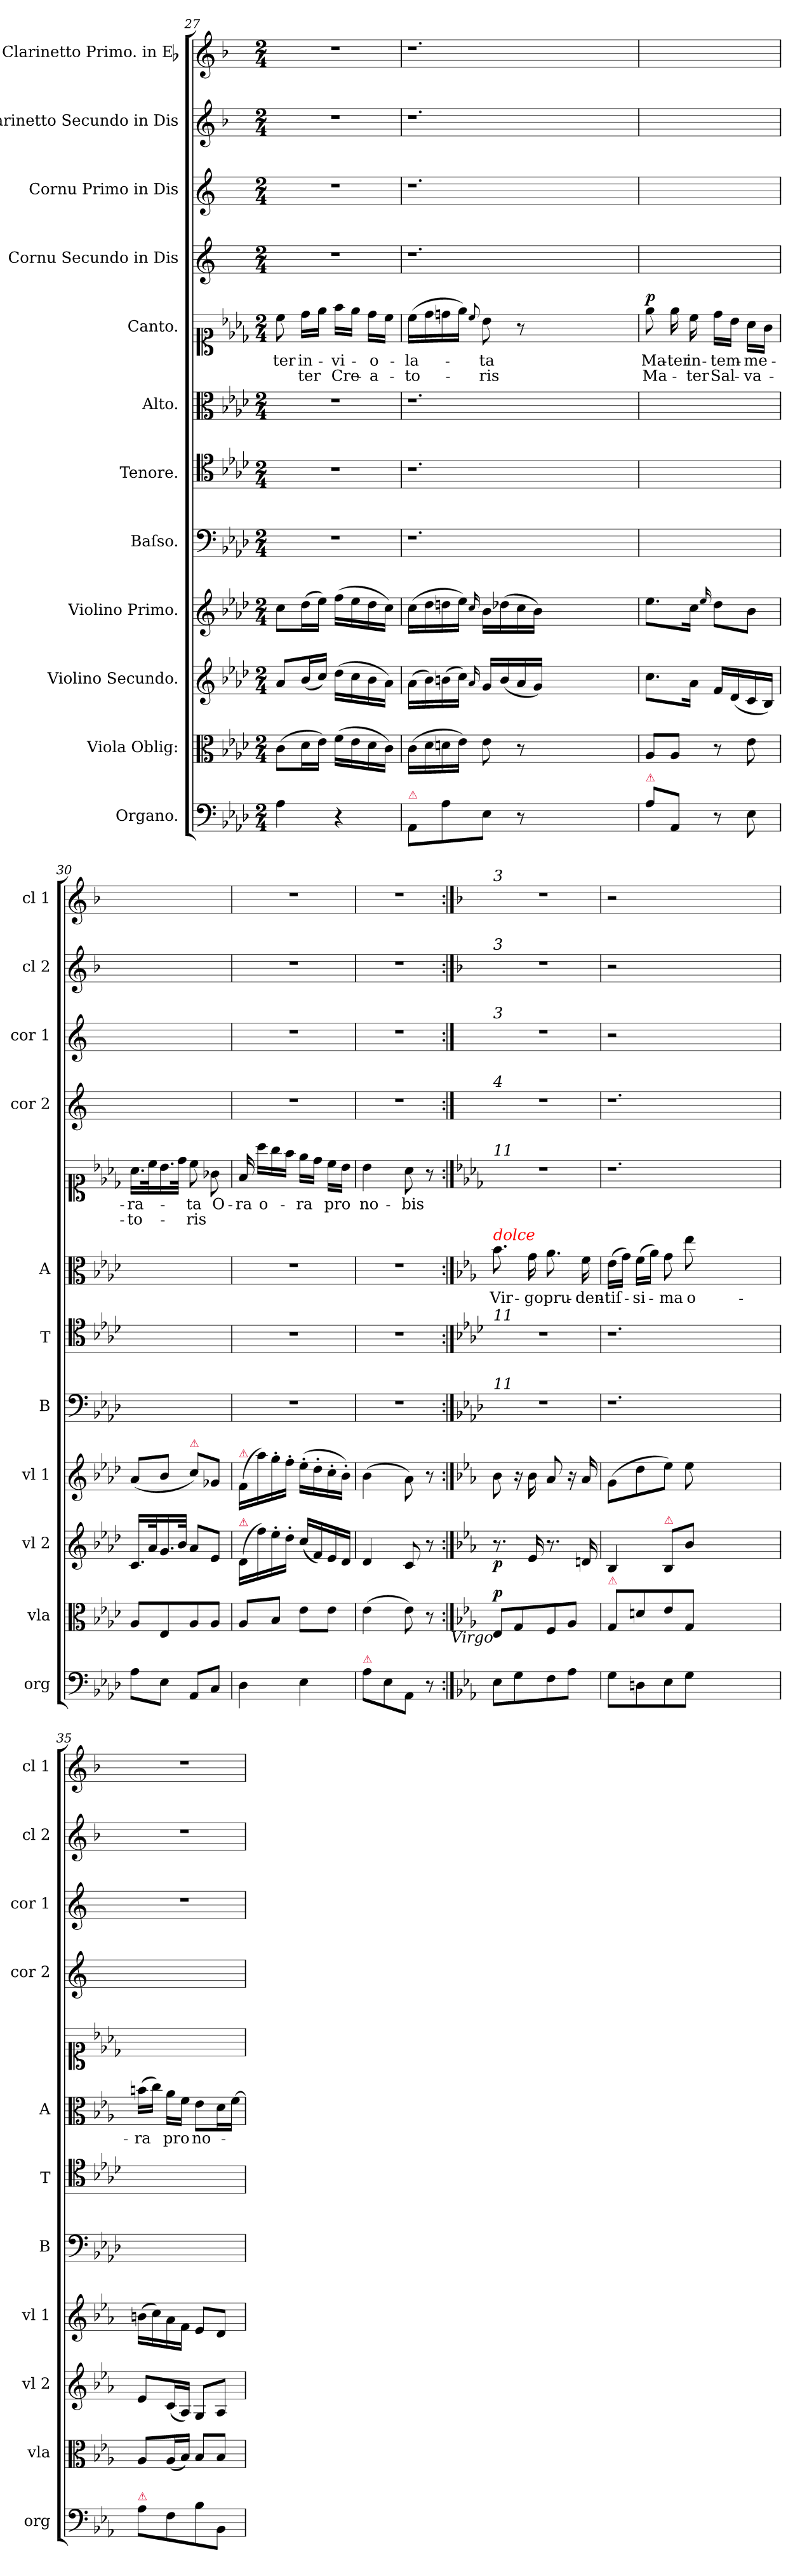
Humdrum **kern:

**kern	**kern	**dynam	**kern	**dynam	**kern	**dynam	**kern	**kern	**kern	**text	**kern	**text	**text	**dynam	**kern	**kern	**kern	**kern
*part12	*part11	*part11	*part10	*part10	*part9	*part9	*part8	*part7	*part6	*part6	*part5	*part5	*part5	*part5	*part4	*part3	*part2	*part1
*staff12	*staff11	*staff11	*staff10	*staff10	*staff9	*staff9	*staff8	*staff7	*staff6	*staff6	*staff5	*staff5	*staff5	*staff5	*staff4	*staff3	*staff2	*staff1
*I"Organo.	*I"Viola Oblig:	*	*I"Violino Secundo.	*	*I"Violino Primo.	*	*I"Baſso.	*I"Tenore.	*I"Alto.	*	*I"Canto.	*	*	*	*I"Cornu Secundo in Dis	*I"Cornu Primo in Dis	*I"Clarinetto Secundo in Dis	*I"Clarinetto Primo. in Eb
*I'org	*I'vla	*	*I'vl 2	*	*I'vl 1	*	*I'B	*I'T	*I'A	*	*	*	*	*	*I'cor 2	*I'cor 1	*I'cl 2	*I'cl 1
*clefF4	*clefC3	*	*clefG2	*	*clefG2	*	*clefF4	*clefC4	*clefC3	*	*clefC1	*	*	*	*clefG2	*clefG2	*clefG2	*clefG2
*	*	*	*	*	*	*	*	*	*	*	*	*	*	*	*ITrd5c9	*ITrd5c9	*ITrd1c2	*ITrd1c2
*k[b-e-a-d-]	*k[b-e-a-d-]	*	*k[b-e-a-d-]	*	*k[b-e-a-d-]	*	*k[b-e-a-d-]	*k[b-e-a-d-]	*k[b-e-a-d-]	*	*k[b-e-a-d-]	*	*	*	*	*	*k[b-e-a-]	*k[b-e-a-]
*M2/4	*M2/4	*	*M2/4	*	*M2/4	*	*M2/4	*M2/4	*M2/4	*	*M2/4	*	*	*	*M2/4	*M2/4	*M2/4	*M2/4
=27	=27	=27	=27	=27	=27	=27	=27	=27	=27	=27	=27	=27	=27	=27	=27	=27	=27	=27
4A-\	(8c\L	.	8a-/L	.	8cc\L	.	2r	2r	2r	.	8cc\	-ter	.	.	2r	2r	2r	2r
.	16d-\L	.	(16b-/L	.	(16dd-\L	.	.	.	.	.	16dd-\LL	in-	-ter	.	.	.	.	.
.	16e-\JJ)	.	16cc/JJ)	.	16ee-\JJ)	.	.	.	.	.	16ee-\JJ	.	.	.	.	.	.	.
4r	(16f\LL	.	(16dd-\LL	.	(16ff\LL	.	.	.	.	.	16ff\LL	-vi-	Cre-	.	.	.	.	.
.	16e-\	.	16cc\	.	16ee-\	.	.	.	.	.	16ee-\JJ	.	.	.	.	.	.	.
.	16d-\	.	16b-\	.	16dd-\	.	.	.	.	.	16dd-\LL	-o-	-a-	.	.	.	.	.
.	16c\JJ)	.	16a-\JJ)	.	16cc\JJ)	.	.	.	.	.	16cc\JJ	.	.	.	.	.	.	.
=28	=28	=28	=28	=28	=28	=28	=28	=28	=28	=28	=28	=28	=28	=28	=28	=28	=28	=28
!LO:TX:a:color=crimson:t=⚠	!	!	!	!	!	!	!	!	!	!	!	!	!	!	!	!	!	!
8AA-/L	(16c\LL	.	(16a-\LL	.	(16cc\LL	.	1.r	1.r	1.r	.	(16cc\LL	-la-	-to-	.	1.r	1.r	1.r	1.r
.	16d-\	.	16b-\)	.	16dd-\	.	.	.	.	.	16dd-\	.	.	.	.	.	.	.
8A-\	16dn\	.	(16bn\	.	16ddn\	.	.	.	.	.	16ddn\	.	.	.	.	.	.	.
.	16e-\JJ)	.	16cc\JJ)	.	16ee-\JJ)	.	.	.	.	.	16ee-\JJ)	.	.	.	.	.	.	.
.	.	.	16qqa-/	.	16qqcc/	.	.	.	.	.	8qqcc/	.	.	.	.	.	.	.
8E-\J	8e-\	.	16g/LL	.	16b-\LL	.	.	.	.	.	8b-\	-ta	-ris	.	.	.	.	.
.	.	.	(16b/	.	(16dd-X\	.	.	.	.	.	.	.	.	.	.	.	.	.
8r	8r	.	16a-/	.	16cc\	.	.	.	.	.	8r	.	.	.	.	.	.	.
.	.	.	16g/JJ)	.	16b-\JJ)	.	.	.	.	.	.	.	.	.	.	.	.	.
1ryy	1ryy	.	1ryy	.	1ryy	.	.	.	.	.	1ryy	.	.	.	.	.	.	.
=29	=29	=29	=29	=29	=29	=29	=29	=29	=29	=29	=29	=29	=29	=29	=29	=29	=29	=29
!LO:TX:a:color=crimson:t=⚠	!	!	!	!	!	!	!	!	!	!	!	!	!	!	!	!	!	!
!	!	!	!	!	!	!	!	!	!	!	!	!	!	!LO:DY:b	!	!	!	!
8A-\L	8A-/L	.	8.cc\L	.	8.ee-\L	.	2ryy	2ryy	2ryy	.	8ee-\	Ma-	Ma-	p	2ryy	2ryy	2ryy	2ryy
8AA-/J	8A-/J	.	.	.	.	.	.	.	.	.	16ee-\	-ter	.	.	.	.	.	.
.	.	.	16a-\Jk	.	16cc\Jk	.	.	.	.	.	16cc\	in-	-ter	.	.	.	.	.
.	.	.	.	.	16qqee-/	.	.	.	.	.	.	.	.	.	.	.	.	.
8r	8r	.	16f/LL	.	8dd-\L	.	.	.	.	.	16dd-\LL	-tem-	Sal-	.	.	.	.	.
.	.	.	(16d-/	.	.	.	.	.	.	.	16b-\JJ	.	.	.	.	.	.	.
8E-\	8e-\	.	16c/	.	8b-\J	.	.	.	.	.	16a-\LL	-me-	-va-	.	.	.	.	.
.	.	.	16B-/JJ)	.	.	.	.	.	.	.	16g\JJ	.	.	.	.	.	.	.
=30	=30	=30	=30	=30	=30	=30	=30	=30	=30	=30	=30	=30	=30	=30	=30	=30	=30	=30
8A-\L	8A-/L	.	16.c/LL	.	(<8a-/L	.	2ryy	2ryy	2ryy	.	16.a-\LL	-ra-	-to-	.	2ryy	2ryy	2ryy	2ryy
.	.	.	32a-/K	.	.	.	.	.	.	.	32cc\K	.	.	.	.	.	.	.
8E-\J	8E-/	.	16.g/	.	8b-/J	.	.	.	.	.	16.b-\	.	.	.	.	.	.	.
.	.	.	32b-/JJk	.	.	.	.	.	.	.	32dd-\JJk	.	.	.	.	.	.	.
!	!	!	!	!	!LO:TX:a:color=crimson:t=⚠	!	!	!	!	!	!	!	!	!	!	!	!	!
8AA-/L	8A-/	.	8a-/L	.	8cc\L)	.	.	.	.	.	8cc\	-ta	-ris	.	.	.	.	.
!	!	!	!	!	!	!	!	!	!	!	!	!	!	!LO:DY:b	!	!	!	!
8C/J	8A-/J	.	8e-/J	.	8g-X/J	.	.	.	.	.	8g-X\	O-	.	fort	.	.	.	.
=31	=31	=31	=31	=31	=31	=31	=31	=31	=31	=31	=31	=31	=31	=31	=31	=31	=31	=31
!	!	!	!	!	!LO:TX:a:color=crimson:t=⚠	!	!	!	!	!	!	!	!	!	!	!	!	!
!	!	!	!LO:TX:a:color=crimson:t=⚠	!	!	!	!	!	!	!	!	!	!	!	!	!	!	!
4D-\	8A-/L	.	(16d-/LL	.	(16f/LL	.	2r	2r	2r	.	16f/	-ra	.	.	2r	2r	2r	2r
.	.	.	16ff\)	.	16aa-\)	.	.	.	.	.	16aa-\LL	o-	.	.	.	.	.	.
.	8B-/J	.	16ee-'\	.	16gg'\	.	.	.	.	.	16gg\	.	.	.	.	.	.	.
.	.	.	16dd-'\JJ	.	16ff'\JJ	.	.	.	.	.	16ff\JJ	.	.	.	.	.	.	.
4E-\	8e-\L	.	(16cc/LL	.	(16ee-'\LL	.	.	.	.	.	16ee-\LL	-ra	.	.	.	.	.	.
.	.	.	16f/)	.	16dd-'\	.	.	.	.	.	16dd-\JJ	.	.	.	.	.	.	.
.	8e-\J	.	16e-/	.	16cc'\	.	.	.	.	.	16cc\LL	pro	.	.	.	.	.	.
.	.	.	16d-/JJ	.	16b-'\JJ)	.	.	.	.	.	16b-\JJ	.	.	.	.	.	.	.
=32	=32	=32	=32	=32	=32	=32	=32	=32	=32	=32	=32	=32	=32	=32	=32	=32	=32	=32
!LO:TX:a:color=crimson:t=⚠	!	!	!	!	!	!	!	!	!	!	!	!	!	!	!	!	!	!
8A-\L	(4e-\	.	4d-/	.	(4b-\	.	2r	2r	2r	.	4b-\	no-	.	.	2r	2r	2r	2r
8E-\	.	.	.	.	.	.	.	.	.	.	.	.	.	.	.	.	.	.
8AA-/J	8e-\)	.	8c/	.	8a-\)	.	.	.	.	.	8a-\	-bis	.	.	.	.	.	.
8r	8r	.	8r	.	8r	.	.	.	.	.	8r	.	.	.	.	.	.	.
=33:|!	=33:|!	=33:|!	=33:|!	=33:|!	=33:|!	=33:|!	=33:|!	=33:|!	=33:|!	=33:|!	=33:|!	=33:|!	=33:|!	=33:|!	=33:|!	=33:|!	=33:|!	=33:|!
*k[b-e-a-]	*k[b-e-a-]	*	*k[b-e-a-]	*	*k[b-e-a-]	*	*	*	*k[b-e-a-]	*	*	*	*	*	*	*	*	*k[b-e-a-]
!	!	!	!	!	!	!	!	!	!	!	!	!	!	!	!	!	!	!LO:TX:a:i:t=3
!	!	!	!	!	!	!	!	!	!	!	!	!	!	!	!	!	!LO:TX:a:i:t=3	!
!	!	!	!	!	!	!	!	!	!	!	!	!	!	!	!	!LO:TX:a:i:t=3	!	!
!	!	!	!	!	!	!	!	!	!	!	!	!	!	!	!LO:TX:a:i:t=4	!	!	!
!	!	!	!	!	!	!	!	!	!	!	!LO:TX:a:i:t=11	!	!	!	!	!	!	!
!	!	!	!	!	!	!	!	!	!LO:TX:a:i:color=red:t=dolce	!	!	!	!	!	!	!	!	!
!	!	!	!	!	!	!	!	!LO:TX:a:i:t=11	!	!	!	!	!	!	!	!	!	!
!	!	!	!	!	!	!	!LO:TX:a:i:t=11	!	!	!	!	!	!	!	!	!	!	!
!	!LO:TX:b:i:rj:t=Virgo	!	!	!	!	!	!	!	!	!	!	!	!	!	!	!	!	!
!	!	!LO:DY:a	!	!	!	!LO:DY:a	!	!	!	!	!	!	!	!	!	!	!	!
8E-\L	8E-/L	p	8.r	p	8b-\	piano	2r	2r	8.b-\	Vir-	2r	.	.	.	2r	2r	2r	2r
8G\	8G/	.	.	.	16r	.	.	.	.	.	.	.	.	.	.	.	.	.
.	.	.	16e-/	.	16b-\	.	.	.	16g\	-go	.	.	.	.	.	.	.	.
8F\	8F/	.	8.r	.	8a-/	.	.	.	8.a-\	pru-	.	.	.	.	.	.	.	.
8A-\J	8A-/J	.	.	.	16r	.	.	.	.	.	.	.	.	.	.	.	.	.
.	.	.	16dn/	.	16a-/	.	.	.	16f\	-den-	.	.	.	.	.	.	.	.
=34	=34	=34	=34	=34	=34	=34	=34	=34	=34	=34	=34	=34	=34	=34	=34	=34	=34	=34
!	!LO:TX:a:color=crimson:t=⚠	!	!	!	!	!	!	!	!	!	!	!	!	!	!	!	!	!
8G\L	8G/L	.	4B-/	.	(8g\L	.	1.r	1.r	(16e-\LL	-tiſ-	1.r	.	.	.	1.r	2r	2r	2r
.	.	.	.	.	.	.	.	.	16g\JJ)	.	.	.	.	.	.	.	.	.
8Dn\	8dn\	.	.	.	8dd\	.	.	.	(16f\LL	-si-	.	.	.	.	.	.	.	.
.	.	.	.	.	.	.	.	.	16a-\JJ)	.	.	.	.	.	.	.	.	.
!	!	!	!LO:TX:a:color=crimson:t=⚠	!	!	!	!	!	!	!	!	!	!	!	!	!	!	!
8E-\	8e-\	.	8B-/L	.	8ee-\J)	.	.	.	8g\	-ma	.	.	.	.	.	.	.	.
8G\J	8G/J	.	8b-\J	.	8ee-\	.	.	.	8ee-\	o-	.	.	.	.	.	.	.	.
1ryy	1ryy	.	1ryy	.	1ryy	.	.	.	1ryy	.	.	.	.	.	.	1ryy	1ryy	1ryy
=35	=35	=35	=35	=35	=35	=35	=35	=35	=35	=35	=35	=35	=35	=35	=35	=35	=35	=35
!LO:TX:a:color=crimson:t=⚠	!	!	!	!	!	!	!	!	!	!	!	!	!	!	!	!	!	!
8A-\L	8A-/L	.	8e-/L	.	(16bn\LL	.	2ryy	2ryy	(16bn\LL	-ra	2ryy	.	.	.	2ryy	2r	2r	2r
.	.	.	.	.	16cc\)	.	.	.	16cc\JJ)	.	.	.	.	.	.	.	.	.
8F\	(16A-/L	.	(16c/L	.	16a-\	.	.	.	16a-\LL	pro	.	.	.	.	.	.	.	.
.	16B-/JJ)	.	16A-/JJ)	.	16f\JJ	.	.	.	16f\JJ	.	.	.	.	.	.	.	.	.
8B-\	8B-/L	.	8G/L	.	8e-/L	.	.	.	8e-\L	no-	.	.	.	.	.	.	.	.
8BB-/J	8B-/J	.	8A-/J	.	8d/J	.	.	.	16d\L	.	.	.	.	.	.	.	.	.
.	.	.	.	.	.	.	.	.	[16f\JJ	.	.	.	.	.	.	.	.	.
=	=	=	=	=	=	=	=	=	=	=	=	=	=	=	=	=	=	=
*-	*-	*-	*-	*-	*-	*-	*-	*-	*-	*-	*-	*-	*-	*-	*-	*-	*-	*-
